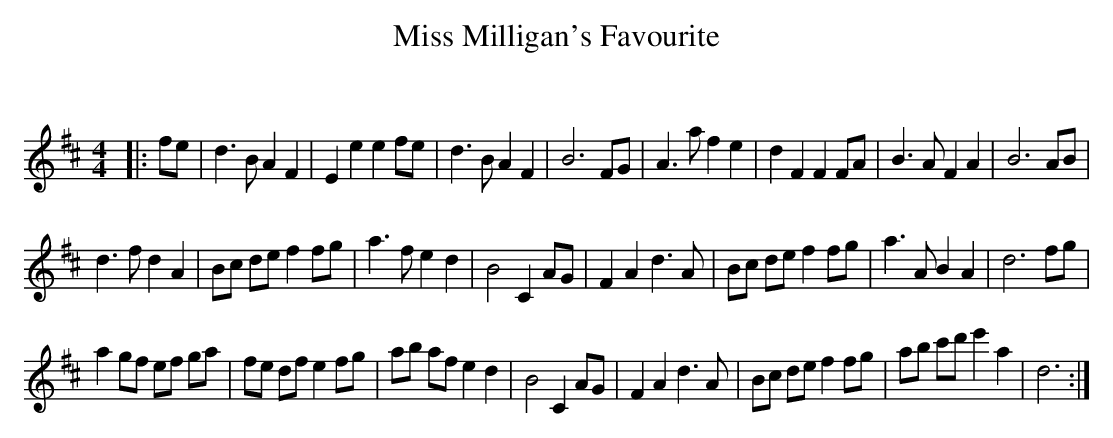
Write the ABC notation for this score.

X:1
T: Miss Milligan's Favourite
C:
Q: 232
K:D
M:4/4
L:1/8
|:fe|d3B A2 F2|E2 e2 e2 fe|d3B A2 F2|B6 FG|A3a f2 e2|d2 F2 F2 FA|B3A F2 A2|B6 AB|
d3f d2 A2|Bc de f2 fg|a3f e2 d2|B4 C2 AG|F2 A2 d3A|Bc de f2 fg|a3A B2 A2|d6 fg|
a2 gf ef ga|fe df e2 fg|ab af e2 d2|B4 C2 AG|F2 A2 d3A|Bc de f2 fg|ab c'd' e'2 a2|d6:|
